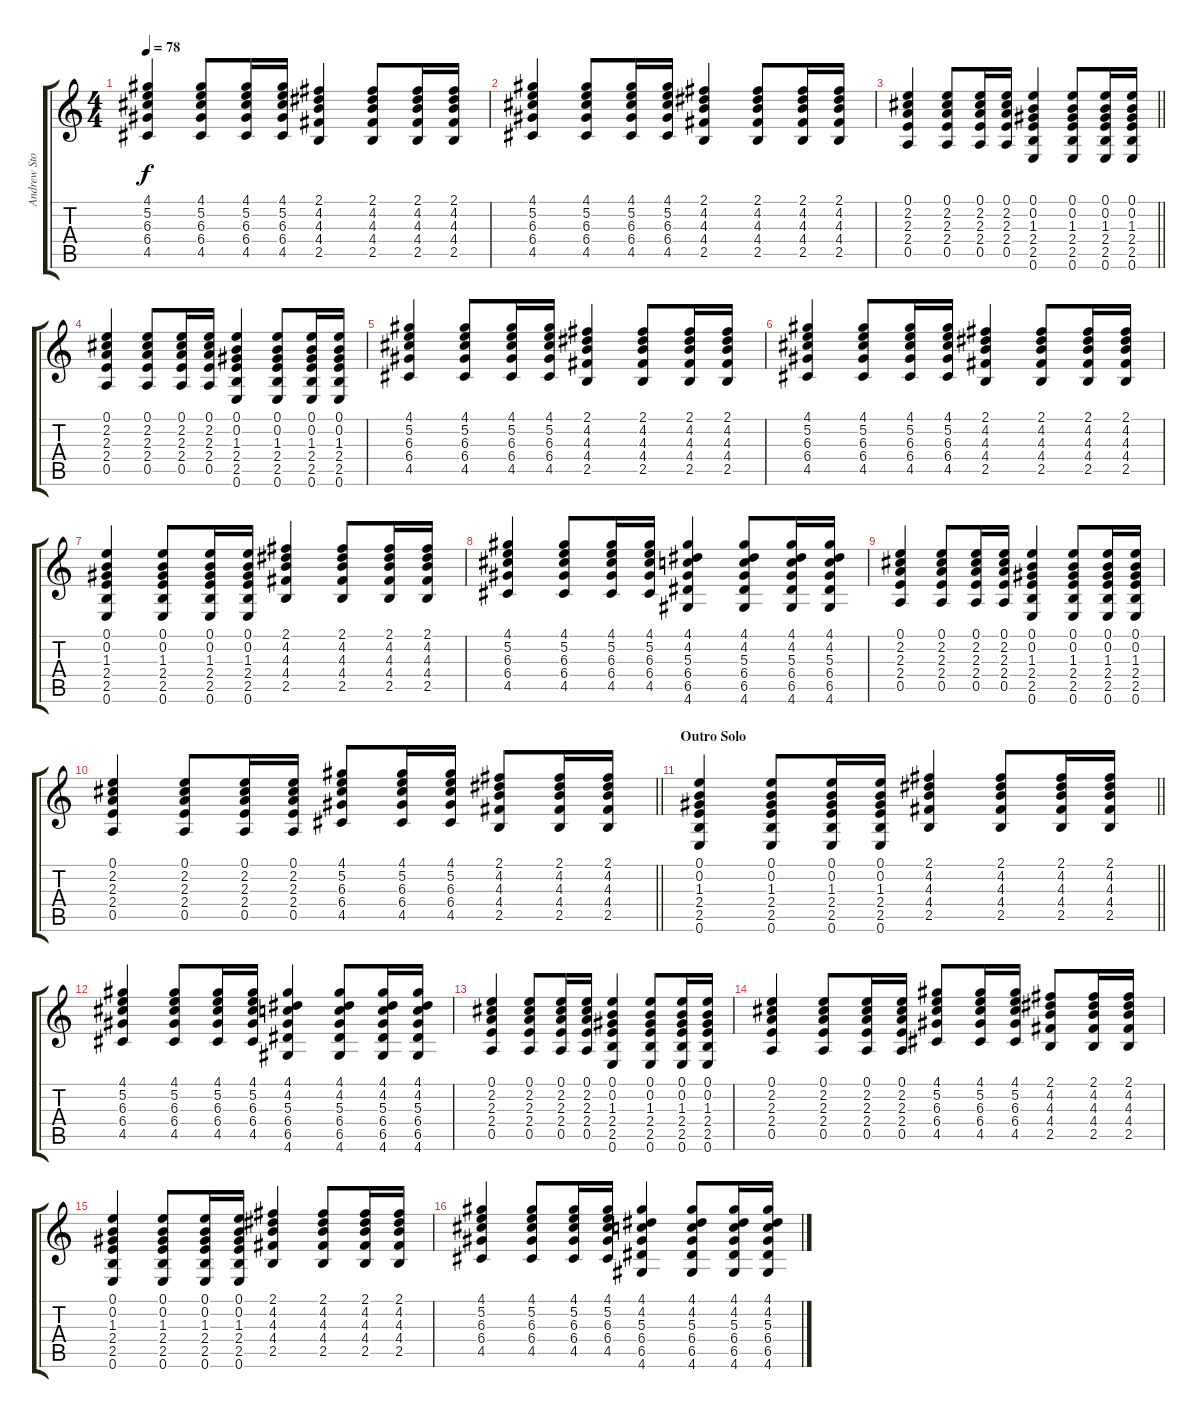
\track ("Andrew Stockdale" "Andrew Sto") {instrument acousticguitarsteel}
\staff {score tabs}
\tuning (E4 B3 G3 D3 A2 E2) {hide}
\ts (4 4)
\tempo 78
\clef g2
\ks c
(4.1 5.2 6.3 6.4 4.5).4{dy f} (4.1 5.2 6.3 6.4 4.5).8 (4.1 5.2 6.3 6.4 4.5).16 (4.1 5.2 6.3 6.4 4.5).16 (2.1 4.2 4.3 4.4 2.5).4 (2.1 4.2 4.3 4.4 2.5).8 (2.1 4.2 4.3 4.4 2.5).16 (2.1 4.2 4.3 4.4 2.5).16 |
(4.1 5.2 6.3 6.4 4.5).4 (4.1 5.2 6.3 6.4 4.5).8 (4.1 5.2 6.3 6.4 4.5).16 (4.1 5.2 6.3 6.4 4.5).16 (2.1 4.2 4.3 4.4 2.5).4 (2.1 4.2 4.3 4.4 2.5).8 (2.1 4.2 4.3 4.4 2.5).16 (2.1 4.2 4.3 4.4 2.5).16 |
\barLineRight lightlight
(0.1 2.2 2.3 2.4 0.5).4 (0.1 2.2 2.3 2.4 0.5).8 (0.1 2.2 2.3 2.4 0.5).16 (0.1 2.2 2.3 2.4 0.5).16 (0.1 0.2 1.3 2.4 2.5 0.6).4 (0.1 0.2 1.3 2.4 2.5 0.6).8 (0.1 0.2 1.3 2.4 2.5 0.6).16 (0.1 0.2 1.3 2.4 2.5 0.6).16 |
(0.1 2.2 2.3 2.4 0.5).4 (0.1 2.2 2.3 2.4 0.5).8 (0.1 2.2 2.3 2.4 0.5).16 (0.1 2.2 2.3 2.4 0.5).16 (0.1 0.2 1.3 2.4 2.5 0.6).4 (0.1 0.2 1.3 2.4 2.5 0.6).8 (0.1 0.2 1.3 2.4 2.5 0.6).16 (0.1 0.2 1.3 2.4 2.5 0.6).16 |
(4.1 5.2 6.3 6.4 4.5).4 (4.1 5.2 6.3 6.4 4.5).8 (4.1 5.2 6.3 6.4 4.5).16 (4.1 5.2 6.3 6.4 4.5).16 (2.1 4.2 4.3 4.4 2.5).4 (2.1 4.2 4.3 4.4 2.5).8 (2.1 4.2 4.3 4.4 2.5).16 (2.1 4.2 4.3 4.4 2.5).16 |
(4.1 5.2 6.3 6.4 4.5).4 (4.1 5.2 6.3 6.4 4.5).8 (4.1 5.2 6.3 6.4 4.5).16 (4.1 5.2 6.3 6.4 4.5).16 (2.1 4.2 4.3 4.4 2.5).4 (2.1 4.2 4.3 4.4 2.5).8 (2.1 4.2 4.3 4.4 2.5).16 (2.1 4.2 4.3 4.4 2.5).16 |
(0.1 0.2 1.3 2.4 2.5 0.6).4 (0.1 0.2 1.3 2.4 2.5 0.6).8 (0.1 0.2 1.3 2.4 2.5 0.6).16 (0.1 0.2 1.3 2.4 2.5 0.6).16 (2.1 4.2 4.3 4.4 2.5).4 (2.1 4.2 4.3 4.4 2.5).8 (2.1 4.2 4.3 4.4 2.5).16 (2.1 4.2 4.3 4.4 2.5).16 |
(4.1 5.2 6.3 6.4 4.5).4 (4.1 5.2 6.3 6.4 4.5).8 (4.1 5.2 6.3 6.4 4.5).16 (4.1 5.2 6.3 6.4 4.5).16 (4.1 4.2 5.3 6.4 6.5 4.6).4 (4.1 4.2 5.3 6.4 6.5 4.6).8 (4.1 4.2 5.3 6.4 6.5 4.6).16 (4.1 4.2 5.3 6.4 6.5 4.6).16 |
(0.1 2.2 2.3 2.4 0.5).4 (0.1 2.2 2.3 2.4 0.5).8 (0.1 2.2 2.3 2.4 0.5).16 (0.1 2.2 2.3 2.4 0.5).16 (0.1 0.2 1.3 2.4 2.5 0.6).4 (0.1 0.2 1.3 2.4 2.5 0.6).8 (0.1 0.2 1.3 2.4 2.5 0.6).16 (0.1 0.2 1.3 2.4 2.5 0.6).16 |
\barLineRight lightlight
(0.1 2.2 2.3 2.4 0.5).4 (0.1 2.2 2.3 2.4 0.5).8 (0.1 2.2 2.3 2.4 0.5).16 (0.1 2.2 2.3 2.4 0.5).16 (4.1 5.2 6.3 6.4 4.5).8 (4.1 5.2 6.3 6.4 4.5).16 (4.1 5.2 6.3 6.4 4.5).16 (2.1 4.2 4.3 4.4 2.5).8 (2.1 4.2 4.3 4.4 2.5).16 (2.1 4.2 4.3 4.4 2.5).16 |
\section ("" "Outro Solo")
\barLineRight lightlight
(0.1 0.2 1.3 2.4 2.5 0.6).4 (0.1 0.2 1.3 2.4 2.5 0.6).8 (0.1 0.2 1.3 2.4 2.5 0.6).16 (0.1 0.2 1.3 2.4 2.5 0.6).16 (2.1 4.2 4.3 4.4 2.5).4 (2.1 4.2 4.3 4.4 2.5).8 (2.1 4.2 4.3 4.4 2.5).16 (2.1 4.2 4.3 4.4 2.5).16 |
\section ("" "")
(4.1 5.2 6.3 6.4 4.5).4 (4.1 5.2 6.3 6.4 4.5).8 (4.1 5.2 6.3 6.4 4.5).16 (4.1 5.2 6.3 6.4 4.5).16 (4.1 4.2 5.3 6.4 6.5 4.6).4 (4.1 4.2 5.3 6.4 6.5 4.6).8 (4.1 4.2 5.3 6.4 6.5 4.6).16 (4.1 4.2 5.3 6.4 6.5 4.6).16 |
(0.1 2.2 2.3 2.4 0.5).4 (0.1 2.2 2.3 2.4 0.5).8 (0.1 2.2 2.3 2.4 0.5).16 (0.1 2.2 2.3 2.4 0.5).16 (0.1 0.2 1.3 2.4 2.5 0.6).4 (0.1 0.2 1.3 2.4 2.5 0.6).8 (0.1 0.2 1.3 2.4 2.5 0.6).16 (0.1 0.2 1.3 2.4 2.5 0.6).16 |
(0.1 2.2 2.3 2.4 0.5).4 (0.1 2.2 2.3 2.4 0.5).8 (0.1 2.2 2.3 2.4 0.5).16 (0.1 2.2 2.3 2.4 0.5).16 (4.1 5.2 6.3 6.4 4.5).8 (4.1 5.2 6.3 6.4 4.5).16 (4.1 5.2 6.3 6.4 4.5).16 (2.1 4.2 4.3 4.4 2.5).8 (2.1 4.2 4.3 4.4 2.5).16 (2.1 4.2 4.3 4.4 2.5).16 |
(0.1 0.2 1.3 2.4 2.5 0.6).4 (0.1 0.2 1.3 2.4 2.5 0.6).8 (0.1 0.2 1.3 2.4 2.5 0.6).16 (0.1 0.2 1.3 2.4 2.5 0.6).16 (2.1 4.2 4.3 4.4 2.5).4 (2.1 4.2 4.3 4.4 2.5).8 (2.1 4.2 4.3 4.4 2.5).16 (2.1 4.2 4.3 4.4 2.5).16 |
(4.1 5.2 6.3 6.4 4.5).4 (4.1 5.2 6.3 6.4 4.5).8 (4.1 5.2 6.3 6.4 4.5).16 (4.1 5.2 6.3 6.4 4.5).16 (4.1 4.2 5.3 6.4 6.5 4.6).4 (4.1 4.2 5.3 6.4 6.5 4.6).8 (4.1 4.2 5.3 6.4 6.5 4.6).16 (4.1 4.2 5.3 6.4 6.5 4.6).16
